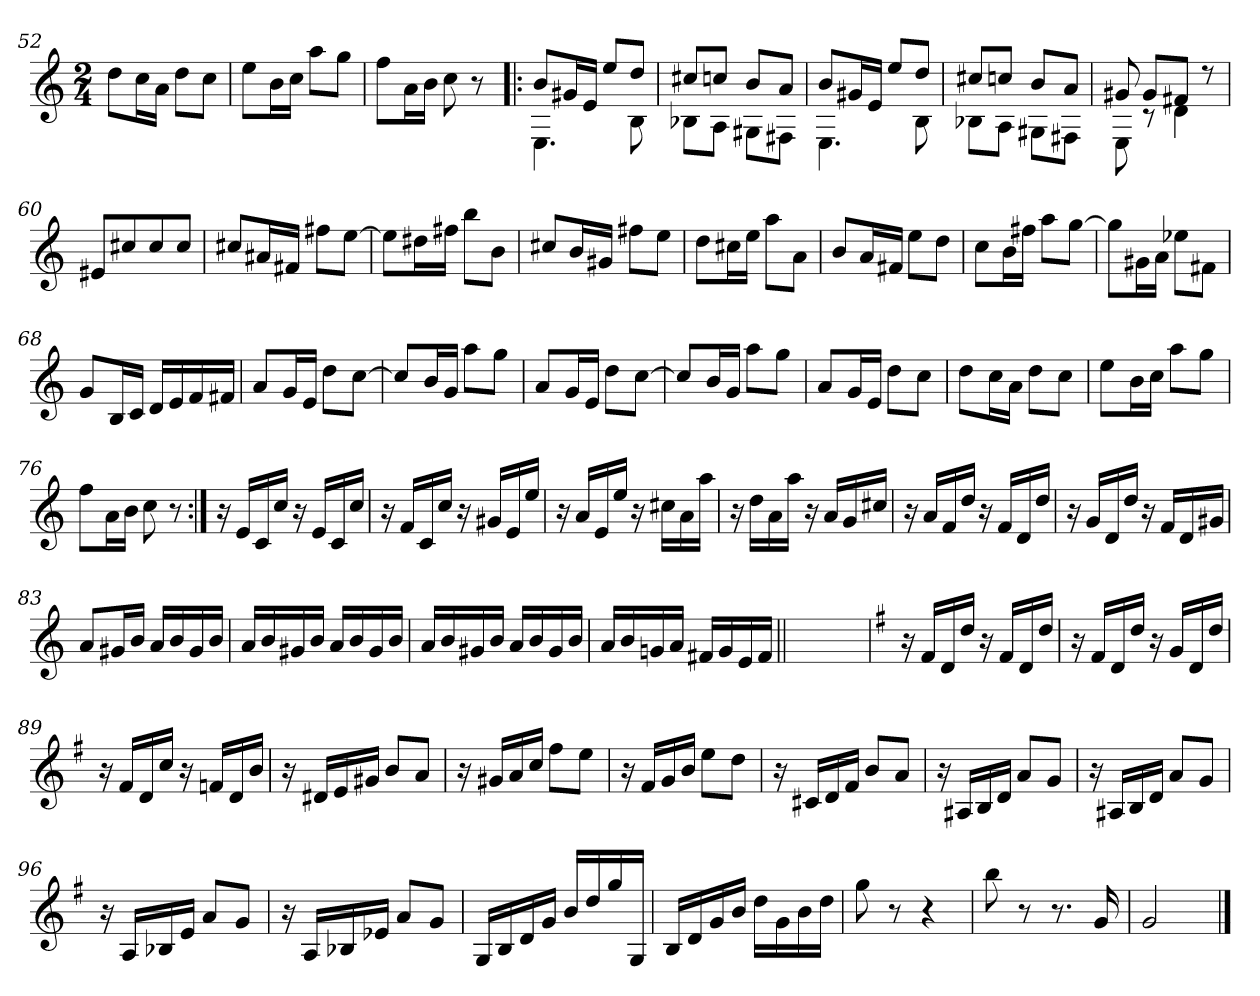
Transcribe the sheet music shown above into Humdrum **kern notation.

**kern
*part1
*staff1
*clefG2
*k[]
*C:
*M2/4
=52
8dd\L
16cc\L
16a\JJ
8dd\L
8cc\J
=53
8ee\L
16b\L
16cc\JJ
8aa\L
8gg\J
=54
8ff\L
16a\L
16b\JJ
8cc\
8r
!!LO:LB:g=z
=55!|:
*^
8b/L	4.E\
16g#X/L	.
16e/JJ	.
8ee/L	.
8dd/J	8B\
=56	=56
8cc#X/L	8B-X\L
8ccn/J	8A\J
8b/L	8G#X\L
8a/J	8F#X\J
=57	=57
8b/L	4.E\
16g#X/L	.
16e/JJ	.
8ee/L	.
8dd/J	8B\
=58	=58
8cc#X/L	8B-X\L
8ccn/J	8A\J
8b/L	8G#X\L
8a/J	8F#X\J
=59	=59
8g#X/	8E\
8g#/L	8rc
8f#X/J	4d\
8rdd	.
*v	*v
!!LO:LB:g=z
=60
8e#X/L
8cc#X/
8cc#/
8cc#/J
=61
8cc#X/L
16a#X/L
16f#X/JJ
8ff#X\L
[>8ee\J
=62
8ee\L]
16dd#X\L
16ff#X\JJ
8bb\L
8b\J
=63
8cc#X/L
16b/L
16g#X/JJ
8ff#X\L
8ee\J
=64
8dd\L
16cc#X\L
16ee\JJ
8aa\L
8a\J
=65
8b/L
16a/L
16f#X/JJ
8ee\L
8dd\J
!!LO:LB:g=z
=66
8cc\L
16b\L
16ff#X\JJ
8aa\L
[>8gg\J
=67
8gg\L]
16g#X\L
16a\JJ
8ee-X\L
8f#X\J
=68
8g/L
16B/L
16c/JJ
16d/LL
16e/
16f/
16f#X/JJ
=69
8a/L
16g/L
16e/JJ
8dd\L
[>8cc\J
=70
8cc/L]
16b/L
16g/JJ
8aa\L
8gg\J
!!LO:LB:g=z
=71
8a/L
16g/L
16e/JJ
8dd\L
[>8cc\J
=72
8cc/L]
16b/L
16g/JJ
8aa\L
8gg\J
=73
8a/L
16g/L
16e/JJ
8dd\L
8cc\J
=74
8dd\L
16cc\L
16a\JJ
8dd\L
8cc\J
=75
8ee\L
16b\L
16cc\JJ
8aa\L
8gg\J
=76
8ff\L
16a\L
16b\JJ
8cc\
8r
!!LO:LB:g=z
=77:|!
16r
16e/LL
16c/
16cc/JJ
16r
16e/LL
16c/
16cc/JJ
=78
16r
16f/LL
16c/
16cc/JJ
16r
16g#X/LL
16e/
16ee/JJ
=79
16r
16a/LL
16e/
16ee/JJ
16r
16cc#X\LL
16a\
16aa\JJ
=80
16r
16dd\LL
16a\
16aa\JJ
16r
16a/LL
16g/
16cc#X/JJ
=81
16r
16a/LL
16f/
16dd/JJ
16r
16f/LL
16d/
16dd/JJ
!!LO:LB:g=z
=82
16r
16g/LL
16d/
16dd/JJ
16r
16f/LL
16d/
16g#X/JJ
=83
8a/L
16g#X/L
16b/JJ
16a/LL
16b/
16g#/
16b/JJ
=84
16a/LL
16b/
16g#X/
16b/JJ
16a/LL
16b/
16g#/
16b/JJ
=85
16a/LL
16b/
16g#X/
16b/JJ
16a/LL
16b/
16g#/
16b/JJ
=86
16a/LL
16b/
16gn/
16a/JJ
16f#X/LL
16g/
16e/
16f#/JJ
=86X2||
*stria0
2ryy
!!LO:LB:g=z
=87
*stria5
*k[f#]
*G:
16r
16f#/LL
16d/
16dd/JJ
16r
16f#/LL
16d/
16dd/JJ
=88
16r
16f#/LL
16d/
16dd/JJ
16r
16g/LL
16d/
16dd/JJ
=89
16r
16f#/LL
16d/
16cc/JJ
16r
16fn/LL
16d/
16b/JJ
=90
16r
16d#X/LL
16e/
16g#X/JJ
8b/L
8a/J
=91
16r
16g#X/LL
16a/
16cc/JJ
8ff#\L
8ee\J
!!LO:LB:g=z
=92
16r
16f#/LL
16g/
16b/JJ
8ee\L
8dd\J
=93
16r
16c#X/LL
16d/
16f#/JJ
8b/L
8a/J
=94
16r
16A#X/LL
16B/
16d/JJ
8a/L
8g/J
=95
16r
16A#X/LL
16B/
16d/JJ
8a/L
8g/J
=96
16r
16A/LL
16B-X/
16e/JJ
8a/L
8g/J
!!LO:LB:g=z
=97
16r
16A/LL
16B-X/
16e-X/JJ
8a/L
8g/J
=98
16G/LL
16B/
16d/
16g/JJ
16b/LL
16dd/
16gg/
16G/JJ
=99
16B/LL
16d/
16g/
16b/JJ
16dd\LL
16g\
16b\
16dd\JJ
=100
8gg\
8r
4r
=101
8bb\
8r
8.r
16g/
=102
2g/
==
*-
